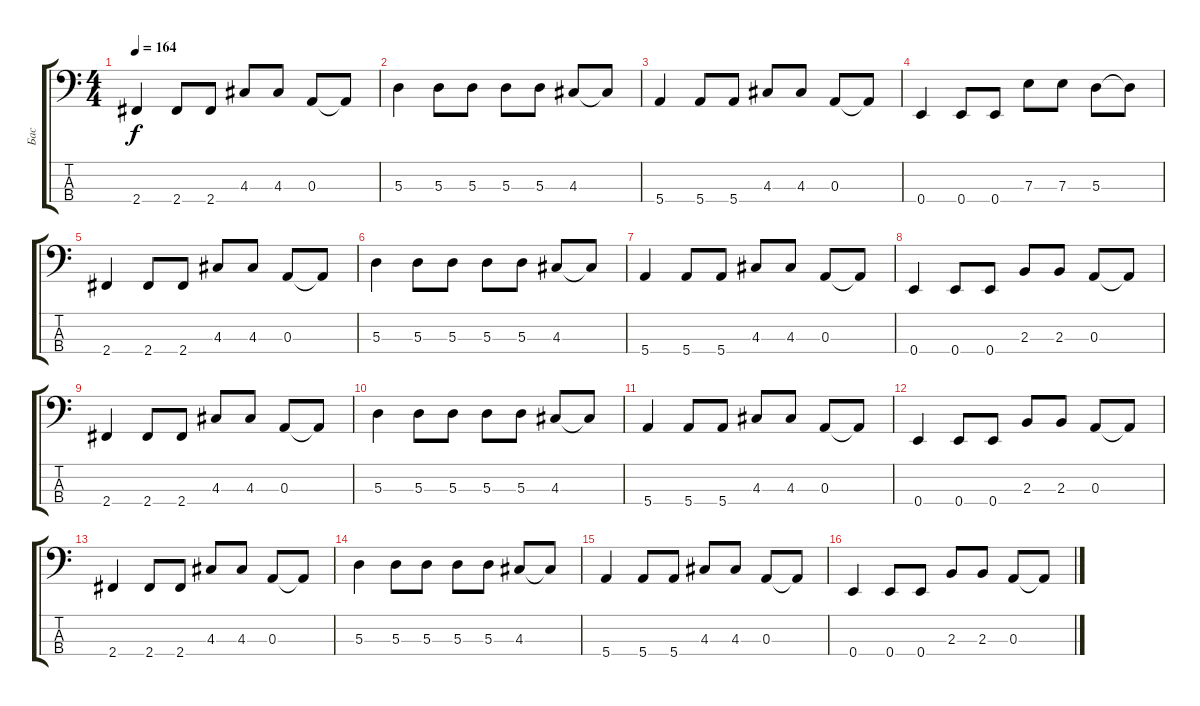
\track ("Бас" "Бас") {instrument electricbasspick}
\staff {score tabs}
\tuning (G2 D2 A1 E1) {hide}
\ts (4 4)
\tempo 164
\clef f4
\ks c
2.4.4{dy f} 2.4.8 2.4.8 4.3.8 4.3.8 0.3.8 0.3{t}.8 |
5.3.4 5.3.8 5.3.8 5.3.8 5.3.8 4.3.8 4.3{t}.8 |
5.4.4 5.4.8 5.4.8 4.3.8 4.3.8 0.3.8 0.3{t}.8 |
0.4.4 0.4.8 0.4.8 7.3.8 7.3.8 5.3.8 5.3{t}.8 |
2.4.4 2.4.8 2.4.8 4.3.8 4.3.8 0.3.8 0.3{t}.8 |
5.3.4 5.3.8 5.3.8 5.3.8 5.3.8 4.3.8 4.3{t}.8 |
5.4.4 5.4.8 5.4.8 4.3.8 4.3.8 0.3.8 0.3{t}.8 |
0.4.4 0.4.8 0.4.8 2.3.8 2.3.8 0.3.8 0.3{t}.8 |
2.4.4 2.4.8 2.4.8 4.3.8 4.3.8 0.3.8 0.3{t}.8 |
5.3.4 5.3.8 5.3.8 5.3.8 5.3.8 4.3.8 4.3{t}.8 |
5.4.4 5.4.8 5.4.8 4.3.8 4.3.8 0.3.8 0.3{t}.8 |
0.4.4 0.4.8 0.4.8 2.3.8 2.3.8 0.3.8 0.3{t}.8 |
2.4.4 2.4.8 2.4.8 4.3.8 4.3.8 0.3.8 0.3{t}.8 |
5.3.4 5.3.8 5.3.8 5.3.8 5.3.8 4.3.8 4.3{t}.8 |
5.4.4 5.4.8 5.4.8 4.3.8 4.3.8 0.3.8 0.3{t}.8 |
0.4.4 0.4.8 0.4.8 2.3.8 2.3.8 0.3.8 0.3{t}.8
